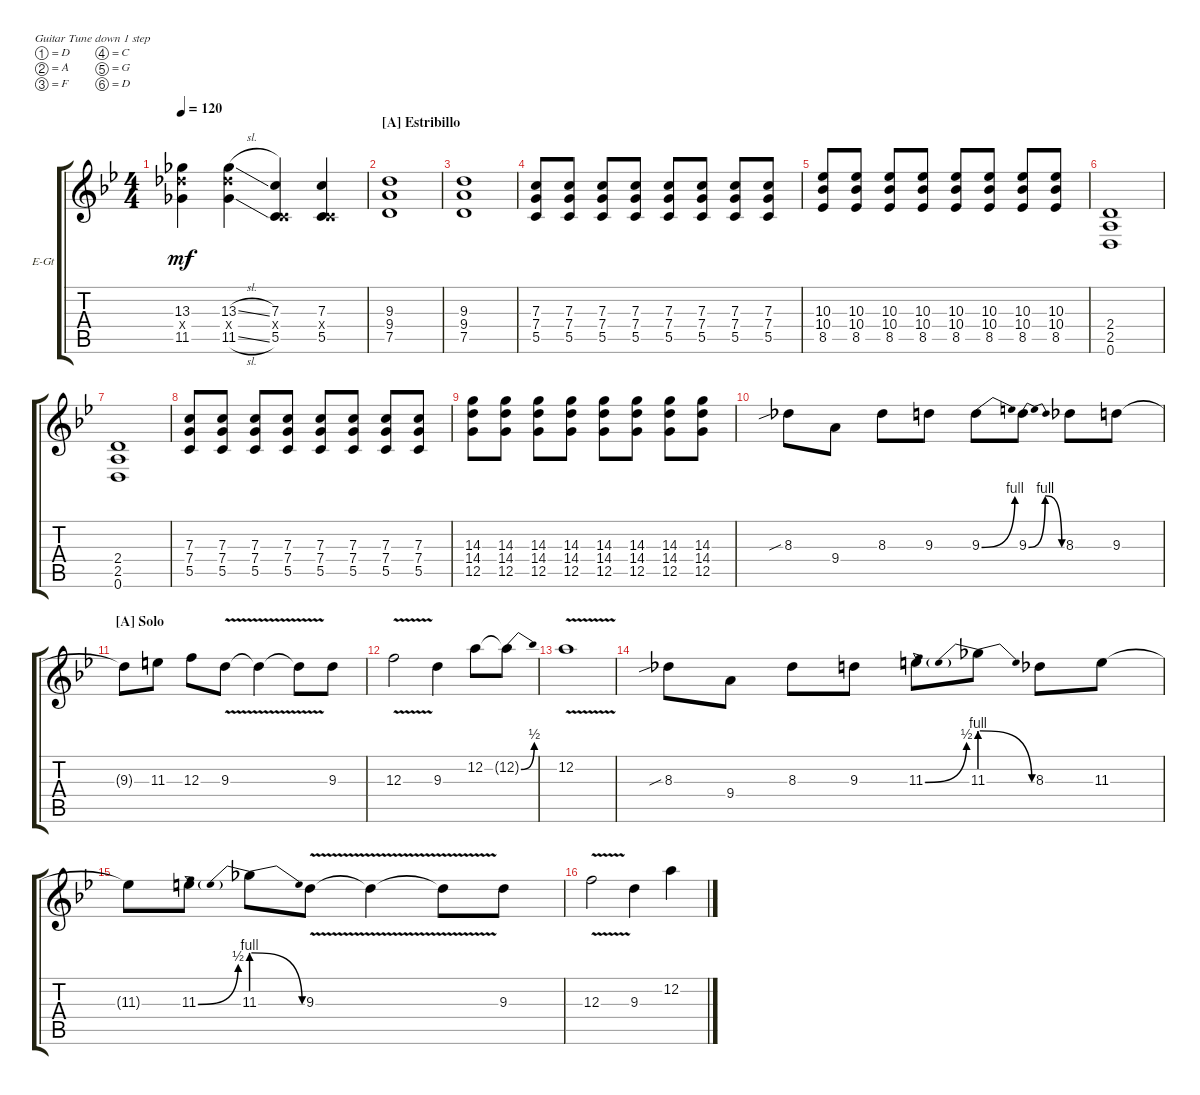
\bracketExtendMode groupsimilarinstruments
\firstSystemTrackNameOrientation horizontal
\otherSystemsTrackNameOrientation horizontal
\track ("Guitar 1 Ghoul" "E-Gt") {instrument distortionguitar}
\staff {score tabs}
\tuning (D4 A3 F3 C3 G2 D2)
\ts (4 4)
\tempo 120
\clef g2
\ks bb
(11.5 13.4{x} 13.3).4{dy mf} (13.4{x} 11.5{sl} 13.3{sl}).4 (5.5 0.4{x} 7.3).4 (5.5 0.4{x} 7.3).4 |
\section ("A" "Estribillo")
(7.5 9.4 9.3).1 |
(7.5 9.4 9.3).1 |
(5.5 7.4 7.3).8 (5.5 7.4 7.3).8 (5.5 7.4 7.3).8 (5.5 7.4 7.3).8 (5.5 7.4 7.3).8 (5.5 7.4 7.3).8 (5.5 7.4 7.3).8 (5.5 7.4 7.3).8 |
(8.5 10.4 10.3).8 (8.5 10.4 10.3).8 (8.5 10.4 10.3).8 (8.5 10.4 10.3).8 (8.5 10.4 10.3).8 (8.5 10.4 10.3).8 (8.5 10.4 10.3).8 (8.5 10.4 10.3).8 |
(0.6 2.5 2.4).1 |
(2.5 2.4 0.6).1 |
(5.5 7.4 7.3).8 (5.5 7.4 7.3).8 (5.5 7.4 7.3).8 (5.5 7.4 7.3).8 (5.5 7.4 7.3).8 (5.5 7.4 7.3).8 (5.5 7.4 7.3).8 (5.5 7.4 7.3).8 |
(12.5 14.4 14.3).8 (12.5 14.4 14.3).8 (12.5 14.4 14.3).8 (12.5 14.4 14.3).8 (12.5 14.4 14.3).8 (12.5 14.4 14.3).8 (12.5 14.4 14.3).8 (12.5 14.4 14.3).8 |
8.3{sib}.8 9.4.8 8.3.8 9.3.8 9.3{be (bend 0 0 15 4)}.8 9.3{be (bendrelease 0 0 0.6 4 20.4 4 30 0)}.8 8.3.8 9.3.8 |
\section ("A" "Solo")
9.3{t}.8 11.3.8 12.3.8 9.3{v}.8 9.3{v t}.4 9.3{v t}.8 9.3.8 |
12.3{v}.2 9.3.4 12.2.8 12.2{be (bend 0 0 15 2) t}.8 |
12.2{v}.1 |
8.3{sib}.8 9.4.8 8.3.8 9.3.8 11.3{be (bend 0 0 16.2 2)}.8 11.3{be (prebendrelease 0 4 15 0)}.8 8.3.8 11.3.8 |
11.3{t}.8 11.3{be (bend 0 0 14.399999999999999 2)}.8 11.3{be (prebendrelease 0 4 15 0)}.8 9.3{v}.8 9.3{v t}.4 9.3{v t}.8 9.3.8 |
12.3{v}.2 9.3.4 12.2.4
